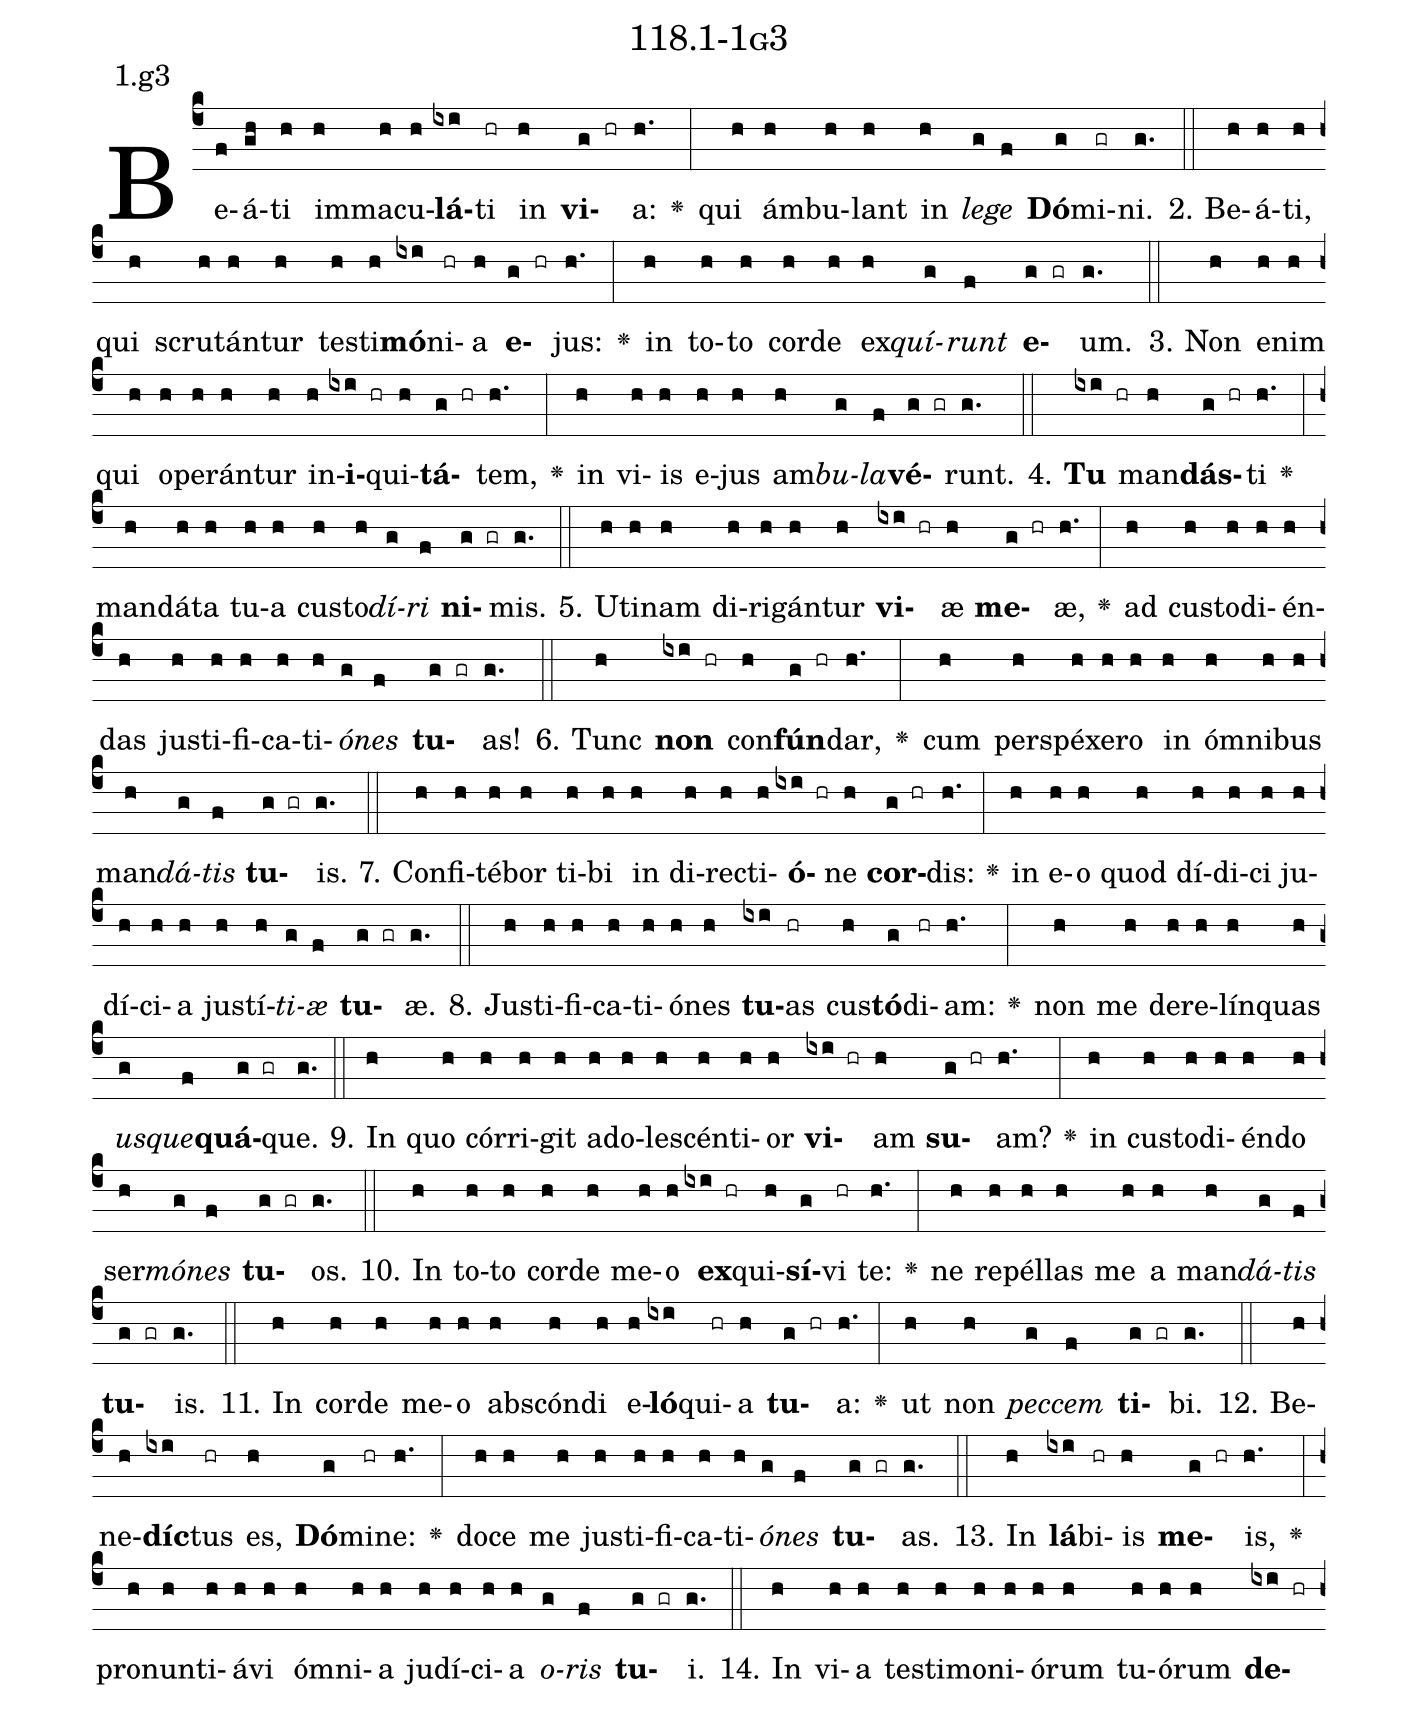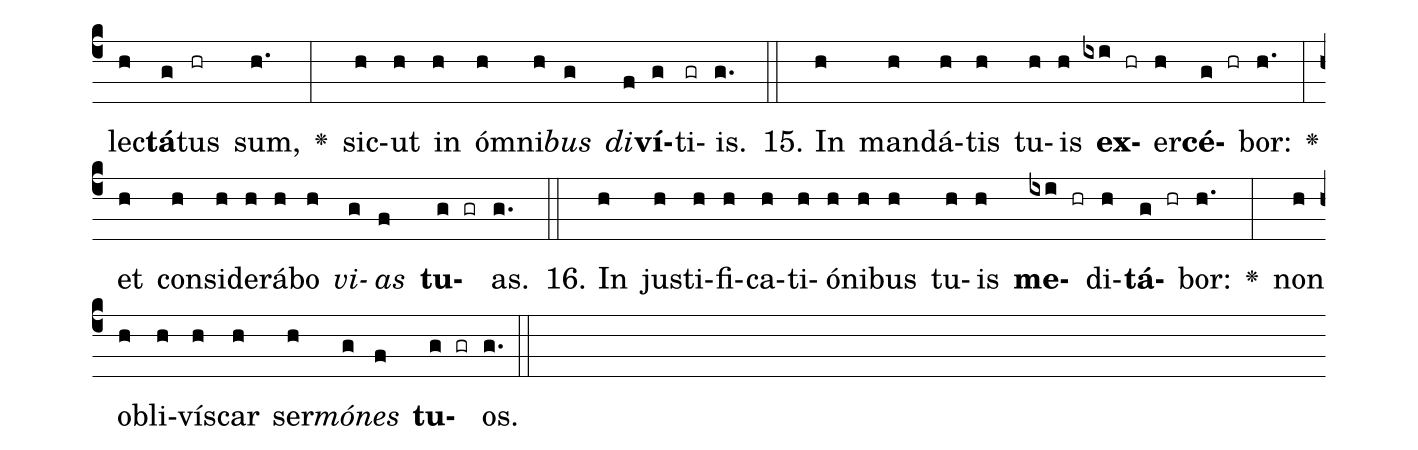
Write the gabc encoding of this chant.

name: 118.1-1g3;
annotation: 1.g3;
%%
(c4)Be(f)á(gh)ti(h) im(h)ma(h)cu(h)<b>lá</b>(ixi)ti(hr) in(h) <b>vi</b>(g hr)a:(h.) <v>\greheightstar</v>(:) qui(h) ám(h)bu(h)lant(h) in(h) <i>le</i>(g)<i>ge</i>(f) <b>Dó</b>(g)mi(gr)ni.(g.) (::)
2. Be(h)á(h)ti,(h) qui(h) scru(h)tán(h)tur(h) tes(h)ti(h)<b>mó</b>(ixi)ni(hr)a(h) <b>e</b>(g hr)jus:(h.) <v>\greheightstar</v>(:) in(h) to(h)to(h) cor(h)de(h) ex(h)<i>quí</i>(g)<i>runt</i>(f) <b>e</b>(g gr)um.(g.) (::)
3. Non(h) e(h)nim(h) qui(h) o(h)pe(h)rán(h)tur(h) in(h)<b>i</b>(ixi hr)qui(h)<b>tá</b>(g hr)tem,(h.) <v>\greheightstar</v>(:) in(h) vi(h)is(h) e(h)jus(h) am(h)<i>bu</i>(g)<i>la</i>(f)<b>vé</b>(g gr)runt.(g.) (::)
4. <b>Tu</b>(ixi hr) man(h)<b>dás</b>(g hr)ti(h.) <v>\greheightstar</v>(:) man(h)dá(h)ta(h) tu(h)a(h) cus(h)to(h)<i>dí</i>(g)<i>ri</i>(f) <b>ni</b>(g gr)mis.(g.) (::)
5. U(h)ti(h)nam(h) di(h)ri(h)gán(h)tur(h) <b>vi</b>(ixi hr)æ(h) <b>me</b>(g hr)æ,(h.) <v>\greheightstar</v>(:) ad(h) cus(h)to(h)di(h)én(h)das(h) jus(h)ti(h)fi(h)ca(h)ti(h)<i>ó</i>(g)<i>nes</i>(f) <b>tu</b>(g gr)as!(g.) (::)
6. Tunc(h) <b>non</b>(ixi hr) con(h)<b>fún</b>(g hr)dar,(h.) <v>\greheightstar</v>(:) cum(h) per(h)spé(h)xe(h)ro(h) in(h) óm(h)ni(h)bus(h) man(h)<i>dá</i>(g)<i>tis</i>(f) <b>tu</b>(g gr)is.(g.) (::)
7. Con(h)fi(h)té(h)bor(h) ti(h)bi(h) in(h) di(h)rec(h)ti(h)<b>ó</b>(ixi hr)ne(h) <b>cor</b>(g hr)dis:(h.) <v>\greheightstar</v>(:) in(h) e(h)o(h) quod(h) dí(h)di(h)ci(h) ju(h)dí(h)ci(h)a(h) jus(h)tí(h)<i>ti</i>(g)<i>æ</i>(f) <b>tu</b>(g gr)æ.(g.) (::)
8. Jus(h)ti(h)fi(h)ca(h)ti(h)ó(h)nes(h) <b>tu</b>(ixi)as(hr) cus(h)<b>tó</b>(g)di(hr)am:(h.) <v>\greheightstar</v>(:) non(h) me(h) de(h)re(h)lín(h)quas(h) <i>us</i>(g)<i>que</i>(f)<b>quá</b>(g gr)que.(g.) (::)
9. In(h) quo(h) cór(h)ri(h)git(h) ad(h)o(h)le(h)scén(h)ti(h)or(h) <b>vi</b>(ixi hr)am(h) <b>su</b>(g hr)am?(h.) <v>\greheightstar</v>(:) in(h) cus(h)to(h)di(h)én(h)do(h) ser(h)<i>mó</i>(g)<i>nes</i>(f) <b>tu</b>(g gr)os.(g.) (::)
10. In(h) to(h)to(h) cor(h)de(h) me(h)o(h) <b>ex</b>(ixi hr)qui(h)<b>sí</b>(g)vi(hr) te:(h.) <v>\greheightstar</v>(:) ne(h) re(h)pél(h)las(h) me(h) a(h) man(h)<i>dá</i>(g)<i>tis</i>(f) <b>tu</b>(g gr)is.(g.) (::)
11. In(h) cor(h)de(h) me(h)o(h) abs(h)cón(h)di(h) e(h)<b>ló</b>(ixi)qui(hr)a(h) <b>tu</b>(g hr)a:(h.) <v>\greheightstar</v>(:) ut(h) non(h) <i>pec</i>(g)<i>cem</i>(f) <b>ti</b>(g gr)bi.(g.) (::)
12. Be(h)ne(h)<b>díc</b>(ixi)tus(hr) es,(h) <b>Dó</b>(g)mi(hr)ne:(h.) <v>\greheightstar</v>(:) do(h)ce(h) me(h) jus(h)ti(h)fi(h)ca(h)ti(h)<i>ó</i>(g)<i>nes</i>(f) <b>tu</b>(g gr)as.(g.) (::)
13. In(h) <b>lá</b>(ixi)bi(hr)is(h) <b>me</b>(g hr)is,(h.) <v>\greheightstar</v>(:) pro(h)nun(h)ti(h)á(h)vi(h) óm(h)ni(h)a(h) ju(h)dí(h)ci(h)a(h) <i>o</i>(g)<i>ris</i>(f) <b>tu</b>(g gr)i.(g.) (::)
14. In(h) vi(h)a(h) tes(h)ti(h)mo(h)ni(h)ó(h)rum(h) tu(h)ó(h)rum(h) <b>de</b>(ixi hr)lec(h)<b>tá</b>(g)tus(hr) sum,(h.) <v>\greheightstar</v>(:) sic(h)ut(h) in(h) óm(h)ni(h)<i>bus</i>(g) <i>di</i>(f)<b>ví</b>(g)ti(gr)is.(g.) (::)
15. In(h) man(h)dá(h)tis(h) tu(h)is(h) <b>ex</b>(ixi hr)er(h)<b>cé</b>(g hr)bor:(h.) <v>\greheightstar</v>(:) et(h) con(h)si(h)de(h)rá(h)bo(h) <i>vi</i>(g)<i>as</i>(f) <b>tu</b>(g gr)as.(g.) (::)
16. In(h) jus(h)ti(h)fi(h)ca(h)ti(h)ó(h)ni(h)bus(h) tu(h)is(h) <b>me</b>(ixi hr)di(h)<b>tá</b>(g hr)bor:(h.) <v>\greheightstar</v>(:) non(h) ob(h)li(h)vís(h)car(h) ser(h)<i>mó</i>(g)<i>nes</i>(f) <b>tu</b>(g gr)os.(g.) (::)
